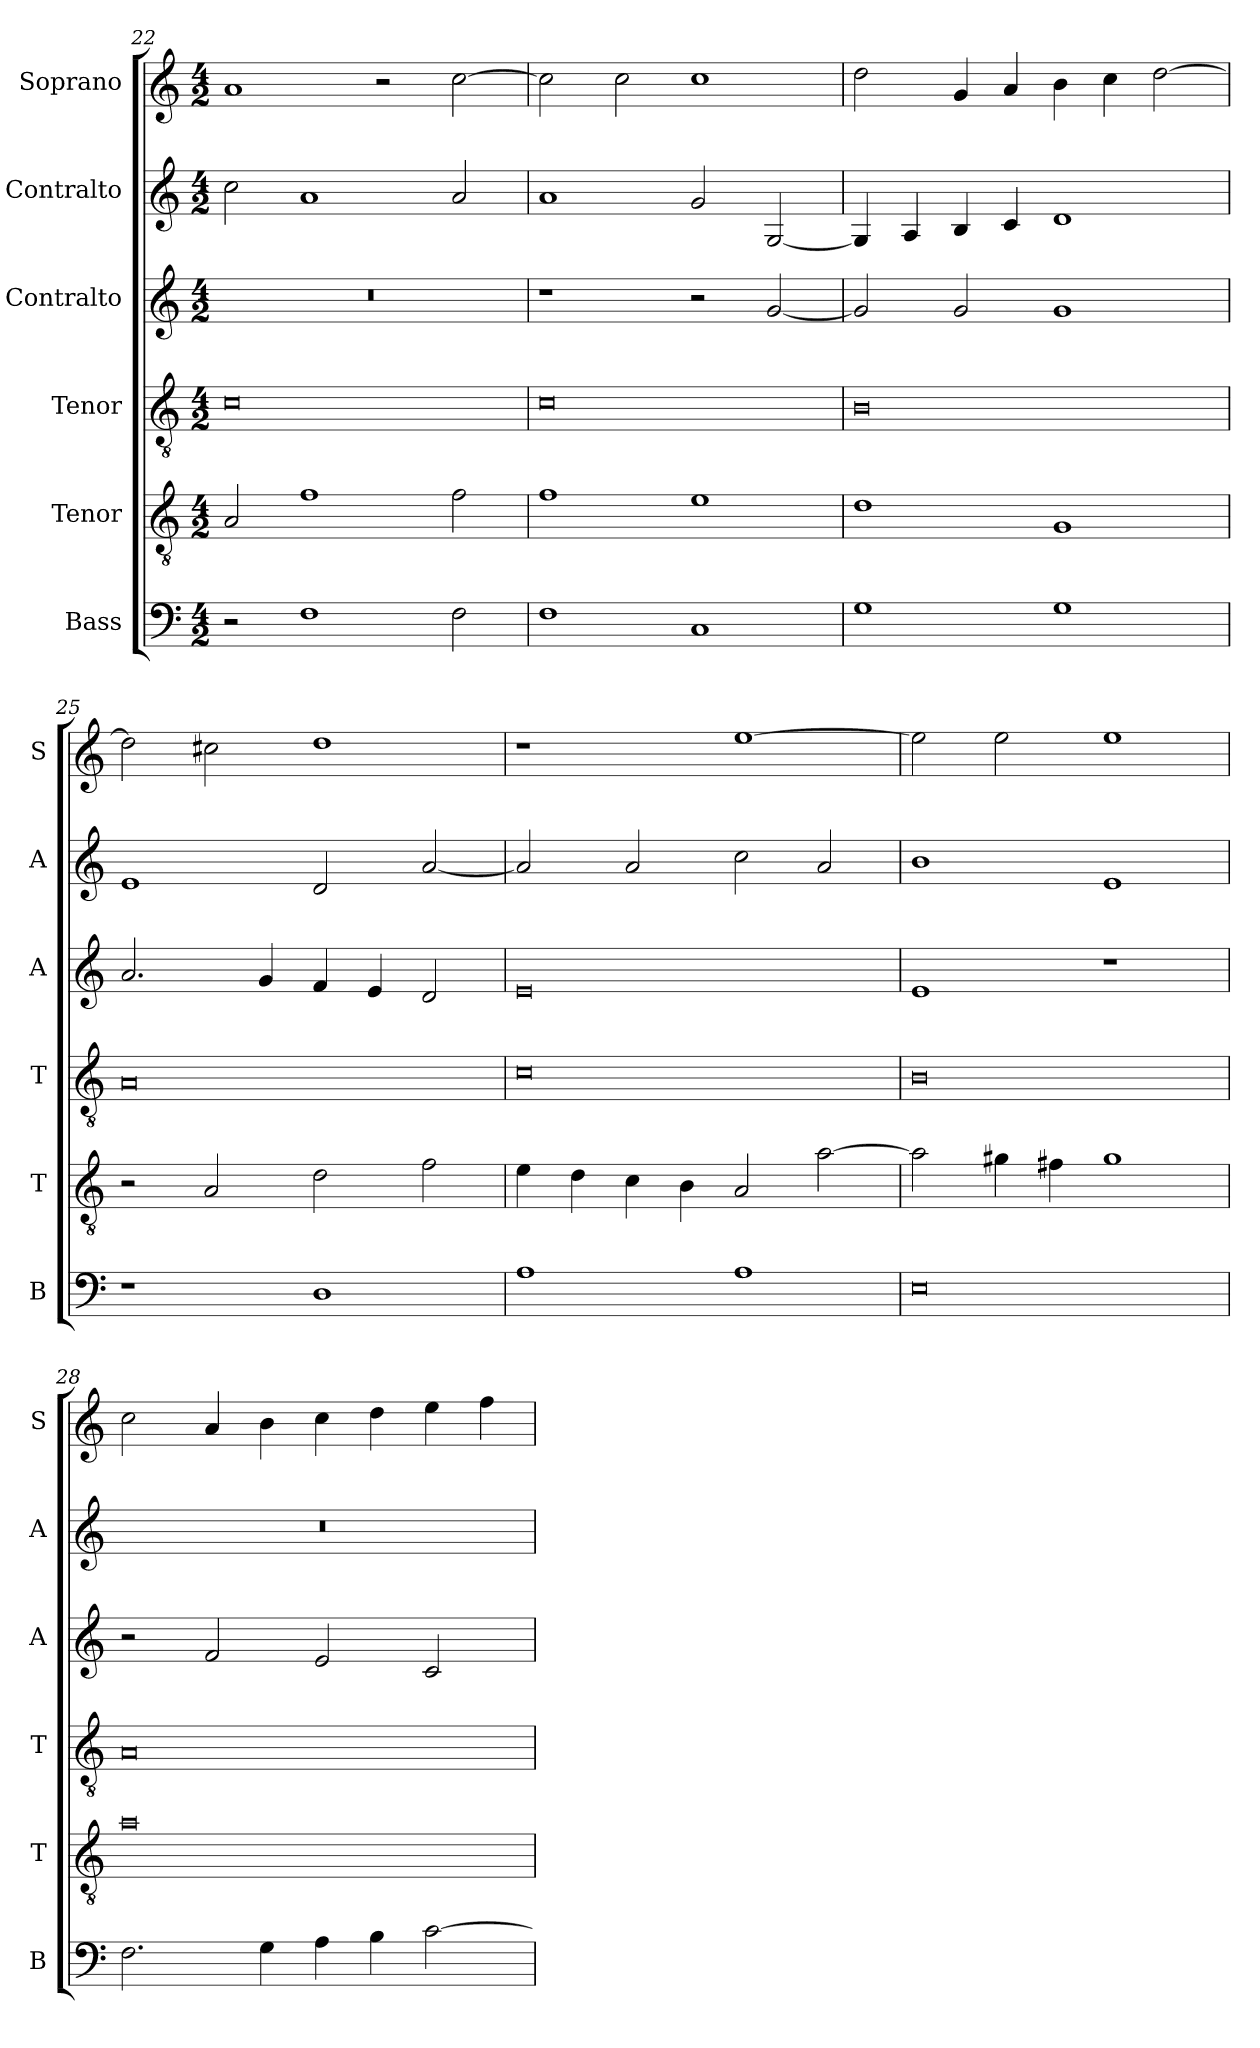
**kern	**kern	**kern	**kern	**kern	**kern
*part6	*part5	*part4	*part3	*part2	*part1
*staff6	*staff5	*staff4	*staff3	*staff2	*staff1
*I"Bass	*I"Tenor	*I"Tenor	*I"Contralto	*I"Contralto	*I"Soprano
*I'B	*I'T	*I'T	*I'A	*I'A	*I'S
*clefF4	*clefGv2	*clefGv2	*clefG2	*clefG2	*clefG2
*k[]	*k[]	*k[]	*k[]	*k[]	*k[]
*G:mix	*G:mix	*G:mix	*G:mix	*G:mix	*G:mix
*M4/2	*M4/2	*M4/2	*M4/2	*M4/2	*M4/2
=22	=22	=22	=22	=22	=22
2r	2A	0c	0r	2cc	1a
1F	1f	.	.	1a	.
.	.	.	.	.	2r
2F	2f	.	.	2a	[2cc
=23	=23	=23	=23	=23	=23
1F	1f	0c	1r	1a	2cc]
.	.	.	.	.	2cc
1C	1e	.	2r	2g	1cc
.	.	.	[2g	[2G	.
=24	=24	=24	=24	=24	=24
1G	1d	0B	2g]	4G]	2dd
.	.	.	.	4A	.
.	.	.	2g	4B	4g
.	.	.	.	4c	4a
1G	1G	.	1g	1d	4b
.	.	.	.	.	4cc
.	.	.	.	.	[2dd
=25	=25	=25	=25	=25	=25
1r	2r	0A	2.a	1e	2dd]
.	2A	.	.	.	2cc#X
.	.	.	4g	.	.
1D	2d	.	4f	2d	1dd
.	.	.	4e	.	.
.	2f	.	2d	[2a	.
=26	=26	=26	=26	=26	=26
1A	4e	0c	0e	2a]	1r
.	4d	.	.	.	.
.	4c	.	.	2a	.
.	4B	.	.	.	.
1A	2A	.	.	2cc	[1ee
.	[2a	.	.	2a	.
=27	=27	=27	=27	=27	=27
0E	2a]	0B	1e	1b	2ee]
.	4g#X	.	.	.	2ee
.	4f#X	.	.	.	.
.	1g#	.	1r	1e	1ee
=28	=28	=28	=28	=28	=28
2.F	0a	0A	2r	0r	2cc
.	.	.	2f	.	4a
4G	.	.	.	.	4b
4A	.	.	2e	.	4cc
4B	.	.	.	.	4dd
[2c	.	.	2c	.	4ee
.	.	.	.	.	4ff
=	=	=	=	=	=
*-	*-	*-	*-	*-	*-
